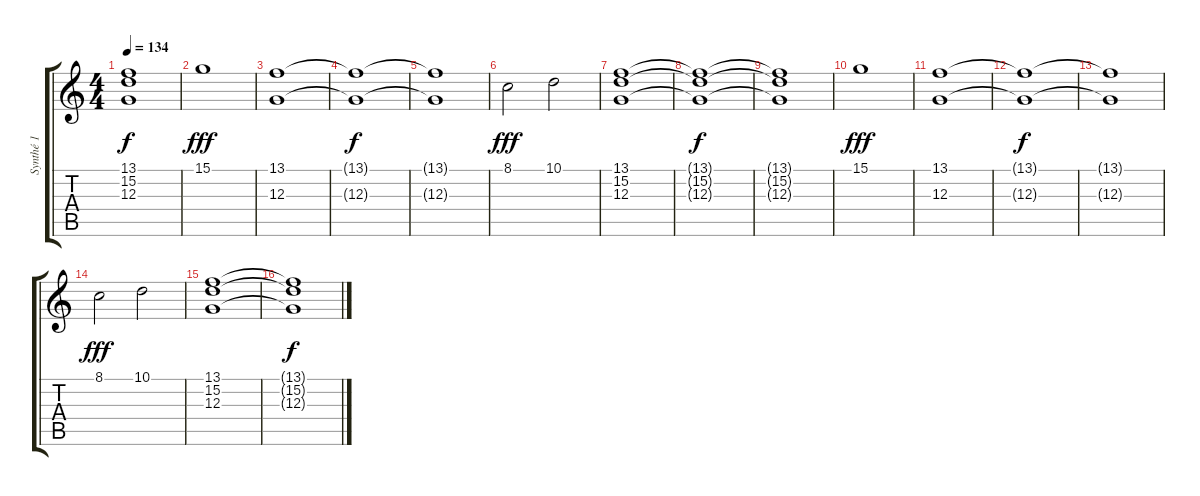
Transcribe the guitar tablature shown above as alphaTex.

\track ("Synthé 1" "Synthé 1") {instrument pad2warm}
\staff {score tabs}
\tuning (E4 B3 G3 D3 A2 E2) {hide}
\ts (4 4)
\tempo 134
\clef g2
\ks c
(13.1{t} 15.2{t} 12.3{t}).1{dy f} |
15.1.1{dy fff} |
(13.1 12.3).1 |
(13.1{t} 12.3{t}).1{dy f} |
(13.1{t} 12.3{t}).1 |
8.1.2{dy fff} 10.1.2 |
(13.1 15.2 12.3).1 |
(13.1{t} 15.2{t} 12.3{t}).1{dy f} |
(13.1{t} 15.2{t} 12.3{t}).1 |
15.1.1{dy fff} |
(13.1 12.3).1 |
(13.1{t} 12.3{t}).1{dy f} |
(13.1{t} 12.3{t}).1 |
8.1.2{dy fff} 10.1.2 |
(13.1 15.2 12.3).1 |
(13.1{t} 15.2{t} 12.3{t}).1{dy f}
